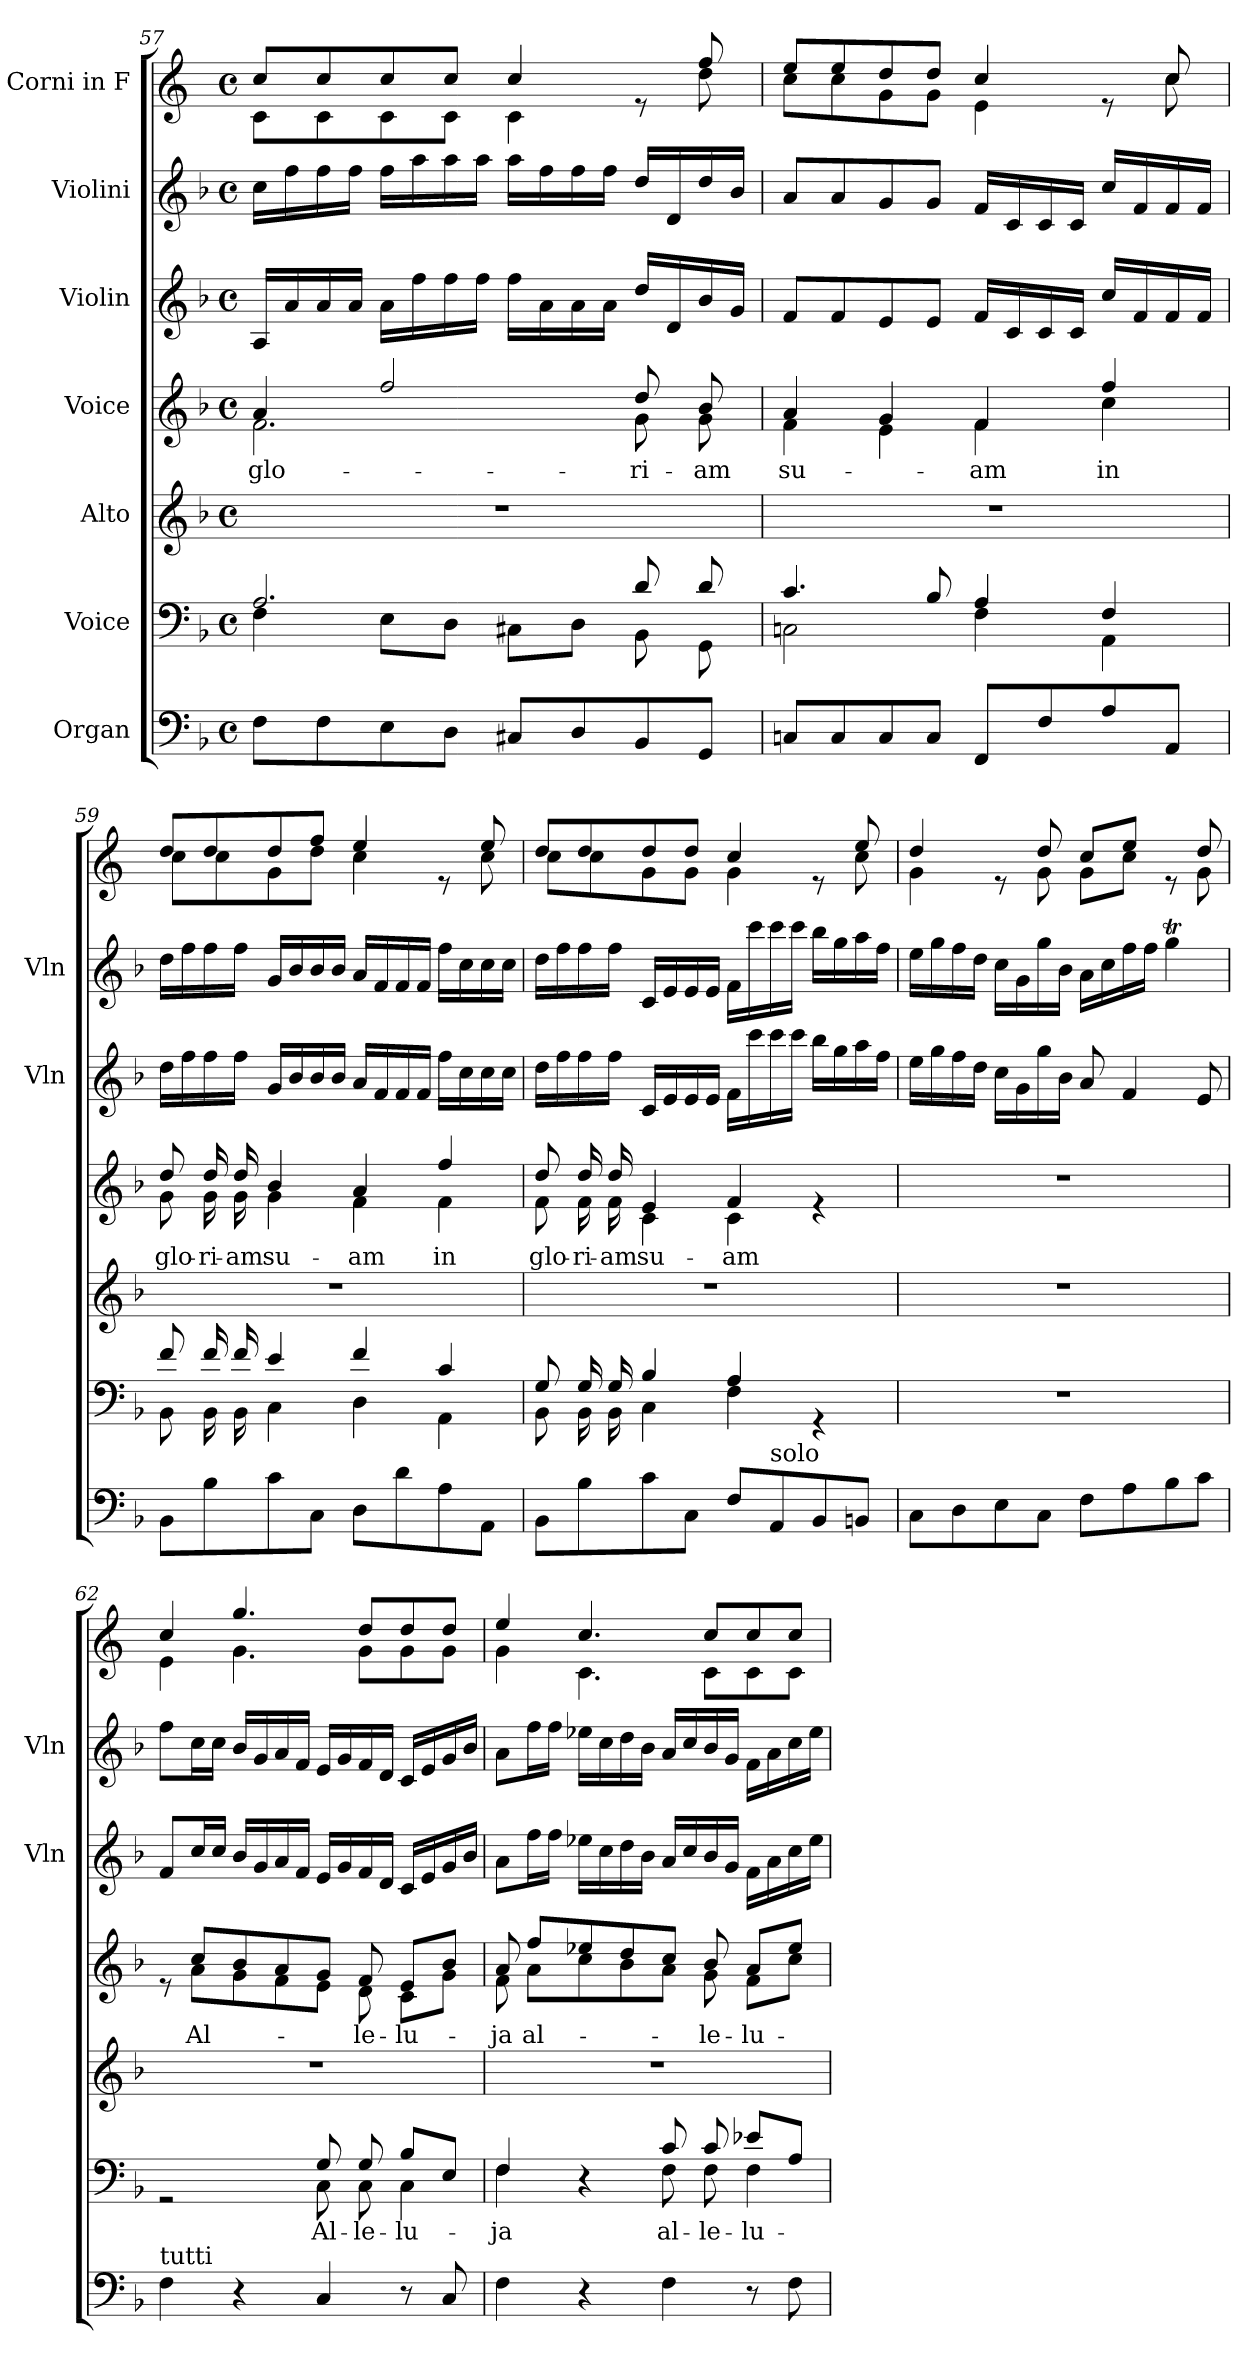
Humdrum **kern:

**kern	**kern	**text	**kern	**kern	**text	**kern	**kern	**kern
*part7	*part6	*part6	*part5	*part4	*part4	*part3	*part2	*part1
*staff7	*staff6	*staff6	*staff5	*staff4	*staff4	*staff3	*staff2	*staff1
*I"Organ	*I"Voice	*	*I"Alto	*I"Voice	*	*I"Violin	*I"Violini	*I"Corni in F
*	*	*	*	*	*	*I'Vln	*I'Vln	*
*clefF4	*clefF4	*	*clefG2	*clefG2	*	*clefG2	*clefG2	*clefG2
*	*	*	*	*	*	*	*	*ITrd4c7
*k[b-]	*k[b-]	*	*k[b-]	*k[b-]	*	*k[b-]	*k[b-]	*k[b-]
*M4/4	*M4/4	*	*M4/4	*M4/4	*	*M4/4	*M4/4	*M4/4
*met(c)	*met(c)	*	*met(c)	*met(c)	*	*met(c)	*met(c)	*met(c)
=57	=57	=57	=57	=57	=57	=57	=57	=57
*	*^	*	*	*	*	*	*	*
!	!	!	!	!	!	!LO:LY:b	!	!	!
*	*	*	*	*	*^	*	*	*	*^
8F\L	2.A/	4F\	.	1r	4a/	2.f\	glo-	16A/LL	16cc\LL	8f/L	8F\L
.	.	.	.	.	.	.	.	16a/	16ff\	.	.
8F\	.	.	.	.	.	.	.	16a/	16ff\	8f/	8F\
.	.	.	.	.	.	.	.	16a/JJ	16ff\JJ	.	.
8E\	.	8E\L	.	.	2ff/	.	.	16a\LL	16ff\LL	8f/	8F\
.	.	.	.	.	.	.	.	16ff\	16aa\	.	.
8D\J	.	8D\J	.	.	.	.	.	16ff\	16aa\	8f/J	8F\J
.	.	.	.	.	.	.	.	16ff\JJ	16aa\JJ	.	.
8C#X/L	.	8C#X\L	.	.	.	.	.	16ff\LL	16aa\LL	4f/	4F\
.	.	.	.	.	.	.	.	16a\	16ff\	.	.
8D/	.	8D\J	.	.	.	.	.	16a\	16ff\	.	.
.	.	.	.	.	.	.	.	16a\JJ	16ff\JJ	.	.
!	!	!	!	!	!	!	!LO:LY:b	!	!	!	!
8BB-/	8d/	8BB-\	.	.	8dd/	8g\	-ri-	16dd/LL	16dd/LL	8re	8ryy
.	.	.	.	.	.	.	.	16d/	16d/	.	.
!	!	!	!	!	!	!	!LO:LY:b	!	!	!	!
8GG/J	8d/	8GG\	.	.	8b-/	8g\	-am	16b-/	16dd/	8b-/	8g\
.	.	.	.	.	.	.	.	16g/JJ	16b-/JJ	.	.
=58	=58	=58	=58	=58	=58	=58	=58	=58	=58	=58	=58
!	!	!	!	!	!	!	!LO:LY:b	!	!	!	!
8Cn/L	4.c/	2Cn\	.	1r	4a/	4f\	su-	8f/L	8a/L	8a/L	8f\L
8C/	.	.	.	.	.	.	.	8f/	8a/	8a/	8f\
8C/	.	.	.	.	4g/	4e\	.	8e/	8g/	8g/	8c\
8C/J	8B-/	.	.	.	.	.	.	8e/J	8g/J	8g/J	8c\J
!	!	!	!	!	!	!	!LO:LY:b	!	!	!	!
8FF/L	4A/	4F\	.	.	4f/	4f\	-am	16f/LL	16f/LL	4f/	4A\
.	.	.	.	.	.	.	.	16c/	16c/	.	.
8F/	.	.	.	.	.	.	.	16c/	16c/	.	.
.	.	.	.	.	.	.	.	16c/JJ	16c/JJ	.	.
!	!	!	!	!	!	!	!LO:LY:b	!	!	!	!
8A/	4F/	4AA\	.	.	4ff/	4cc\	in	16cc/LL	16cc/LL	8re	8ryy
.	.	.	.	.	.	.	.	16f/	16f/	.	.
8AA/J	.	.	.	.	.	.	.	16f/	16f/	8f/	8f\
.	.	.	.	.	.	.	.	16f/JJ	16f/JJ	.	.
!!LO:LB:g=z	!!
=59	=59	=59	=59	=59	=59	=59	=59	=59	=59	=59	=59
!	!	!	!	!	!	!	!LO:LY:b	!	!	!	!
8BB-\L	8f/	8BB-\	.	1r	8dd/	8g\	glo-	16dd\LL	16dd\LL	8g/L	8f\L
.	.	.	.	.	.	.	.	16ff\	16ff\	.	.
!	!	!	!	!	!	!	!LO:LY:b	!	!	!	!
8B-\	16f/	16BB-\	.	.	16dd/	16g\	-ri-	16ff\	16ff\	8g/	8f\
!	!	!	!	!	!	!	!LO:LY:b	!	!	!	!
.	16f/	16BB-\	.	.	16dd/	16g\	-am	16ff\JJ	16ff\JJ	.	.
!	!	!	!	!	!	!	!LO:LY:b	!	!	!	!
8c\	4e/	4C\	.	.	4b-/	4g\	su-	16g/LL	16g/LL	8g/	8c\
.	.	.	.	.	.	.	.	16b-/	16b-/	.	.
8C\J	.	.	.	.	.	.	.	16b-/	16b-/	8b-/J	8g\J
.	.	.	.	.	.	.	.	16b-/JJ	16b-/JJ	.	.
!	!	!	!	!	!	!	!LO:LY:b	!	!	!	!
8D\L	4f/	4D\	.	.	4a/	4f\	-am	16a/LL	16a/LL	4a/	4f\
.	.	.	.	.	.	.	.	16f/	16f/	.	.
8d\	.	.	.	.	.	.	.	16f/	16f/	.	.
.	.	.	.	.	.	.	.	16f/JJ	16f/JJ	.	.
!	!	!	!	!	!	!	!LO:LY:b	!	!	!	!
8A\	4c/	4AA\	.	.	4ff/	4f\	in	16ff\LL	16ff\LL	8re	8ryy
.	.	.	.	.	.	.	.	16cc\	16cc\	.	.
8AA\J	.	.	.	.	.	.	.	16cc\	16cc\	8a/	8f\
.	.	.	.	.	.	.	.	16cc\JJ	16cc\JJ	.	.
=60	=60	=60	=60	=60	=60	=60	=60	=60	=60	=60	=60
!	!	!	!	!	!	!	!LO:LY:b	!	!	!	!
8BB-\L	8G/	8BB-\	.	1r	8dd/	8f\	glo-	16dd\LL	16dd\LL	8g/L	8f\L
.	.	.	.	.	.	.	.	16ff\	16ff\	.	.
!	!	!	!	!	!	!	!LO:LY:b	!	!	!	!
8B-\	16G/	16BB-\	.	.	16dd/	16f\	-ri-	16ff\	16ff\	8g/	8f\
!	!	!	!	!	!	!	!LO:LY:b	!	!	!	!
.	16G/	16BB-\	.	.	16dd/	16f\	-am	16ff\JJ	16ff\JJ	.	.
!	!	!	!	!	!	!	!LO:LY:b	!	!	!	!
8c\	4B-/	4C\	.	.	4e/	4c\	su-	16c/LL	16c/LL	8g/	8c\
.	.	.	.	.	.	.	.	16e/	16e/	.	.
8C\J	.	.	.	.	.	.	.	16e/	16e/	8g/J	8c\J
.	.	.	.	.	.	.	.	16e/JJ	16e/JJ	.	.
!	!	!	!	!	!	!	!LO:LY:b	!	!	!	!
8F/L	4A/	4F\	.	.	4f/	4c\	-am	16f\LL	16f\LL	4f/	4c\
.	.	.	.	.	.	.	.	16ccc\	16ccc\	.	.
!LO:TX:a:t=solo	!	!	!	!	!	!	!	!	!	!	!
8AA/	.	.	.	.	.	.	.	16ccc\	16ccc\	.	.
.	.	.	.	.	.	.	.	16ccc\JJ	16ccc\JJ	.	.
8BB-/	4rGG	4ryy	.	.	4re	4ryy	.	16bb-\LL	16bb-\LL	8re	8ryy
.	.	.	.	.	.	.	.	16gg\	16gg\	.	.
8BBn/J	.	.	.	.	.	.	.	16aa\	16aa\	8a/	8f\
.	.	.	.	.	.	.	.	16ff\JJ	16ff\JJ	.	.
*	*v	*v	*	*	*v	*v	*	*	*	*	*
=61	=61	=61	=61	=61	=61	=61	=61	=61	=61
8C\L	1r	.	1r	1r	.	16ee\LL	16ee\LL	4g/	4c\
.	.	.	.	.	.	16gg\	16gg\	.	.
8D\	.	.	.	.	.	16ff\	16ff\	.	.
.	.	.	.	.	.	16dd\JJ	16dd\JJ	.	.
8E\	.	.	.	.	.	16cc\LL	16cc\LL	8re	8ryy
.	.	.	.	.	.	16g\	16g\	.	.
8C\J	.	.	.	.	.	16gg\	16gg\	8g/	8c\
.	.	.	.	.	.	16b-\JJ	16b-\JJ	.	.
8F\L	.	.	.	.	.	8a/	16a\LL	8f/L	8c\L
.	.	.	.	.	.	.	16cc\	.	.
8A\	.	.	.	.	.	4f/	16ff\	8a/J	8f\J
.	.	.	.	.	.	.	16ff\JJ	.	.
8B-\	.	.	.	.	.	.	4ggT\	8re	8ryy
8c\J	.	.	.	.	.	8e/	.	8g/	8c\
!!LO:PB:g=z	!!
=62	=62	=62	=62	=62	=62	=62	=62	=62	=62
*	*^	*	*	*^	*	*	*	*	*
!LO:TX:a:t=tutti	!	!	!	!	!	!	!	!	!	!	!
4F\	2rGG	2ryy	.	1r	8re	8ryy	.	8f/L	8ff\L	4f/	4A\
!	!	!	!	!	!	!	!LO:LY:b	!	!	!	!
.	.	.	.	.	8cc/L	8a\L	Al-	16cc/L	16cc\L	.	.
.	.	.	.	.	.	.	.	16cc/JJ	16cc\JJ	.	.
4r	.	.	.	.	8b-/	8g\	.	16b-/LL	16b-/LL	4.cc/	4.c\
.	.	.	.	.	.	.	.	16g/	16g/	.	.
.	.	.	.	.	8a/	8f\	.	16a/	16a/	.	.
.	.	.	.	.	.	.	.	16f/JJ	16f/JJ	.	.
!	!	!	!LO:LY:b	!	!	!	!	!	!	!	!
4C/	8G/	8C\	Al-	.	8g/J	8e\J	.	16e/LL	16e/LL	.	.
.	.	.	.	.	.	.	.	16g/	16g/	.	.
!	!	!	!LO:LY:b	!	!	!	!LO:LY:b	!	!	!	!
.	8G/	8C\	-le-	.	8f/	8d\	-le-	16f/	16f/	8g/L	8c\L
.	.	.	.	.	.	.	.	16d/JJ	16d/JJ	.	.
!	!	!	!LO:LY:b	!	!	!	!LO:LY:b	!	!	!	!
8r	8B-/L	4C\	-lu-	.	8e/L	8c\L	-lu-	16c/LL	16c/LL	8g/	8c\
.	.	.	.	.	.	.	.	16e/	16e/	.	.
8C/	8E/J	.	.	.	8b-/J	8g\J	.	16g/	16g/	8g/J	8c\J
.	.	.	.	.	.	.	.	16b-/JJ	16b-/JJ	.	.
=63	=63	=63	=63	=63	=63	=63	=63	=63	=63	=63	=63
!	!	!	!LO:LY:b	!	!	!	!LO:LY:b	!	!	!	!
4F\	4F/	4F\	-ja	1r	8a/	8f\	-ja	8a\L	8a\L	4a/	4c\
!	!	!	!	!	!	!	!LO:LY:b	!	!	!	!
.	.	.	.	.	8ff/L	8a\L	al-	16ff\L	16ff\L	.	.
.	.	.	.	.	.	.	.	16ff\JJ	16ff\JJ	.	.
4r	4r	4ryy	.	.	8ee-X/	8cc\	.	16ee-X\LL	16ee-X\LL	4.f/	4.F\
.	.	.	.	.	.	.	.	16cc\	16cc\	.	.
.	.	.	.	.	8dd/	8b-\	.	16dd\	16dd\	.	.
.	.	.	.	.	.	.	.	16b-\JJ	16b-\JJ	.	.
!	!	!	!LO:LY:b	!	!	!	!	!	!	!	!
4F\	8c/	8F\	al-	.	8cc/J	8a\J	.	16a/LL	16a/LL	.	.
.	.	.	.	.	.	.	.	16cc/	16cc/	.	.
!	!	!	!LO:LY:b	!	!	!	!LO:LY:b	!	!	!	!
.	8c/	8F\	-le-	.	8b-/	8g\	-le-	16b-/	16b-/	8f/L	8F\L
.	.	.	.	.	.	.	.	16g/JJ	16g/JJ	.	.
!	!	!	!LO:LY:b	!	!	!	!LO:LY:b	!	!	!	!
8r	8e-X/L	4F\	-lu-	.	8a/L	8f\L	-lu-	16f\LL	16f\LL	8f/	8F\
.	.	.	.	.	.	.	.	16a\	16a\	.	.
8F\	8A/J	.	.	.	8ee-/J	8cc\J	.	16cc\	16cc\	8f/J	8F\J
.	.	.	.	.	.	.	.	16ee-\JJ	16ee-\JJ	.	.
*	*v	*v	*	*	*v	*v	*	*	*	*v	*v
=	=	=	=	=	=	=	=	=
*-	*-	*-	*-	*-	*-	*-	*-	*-
